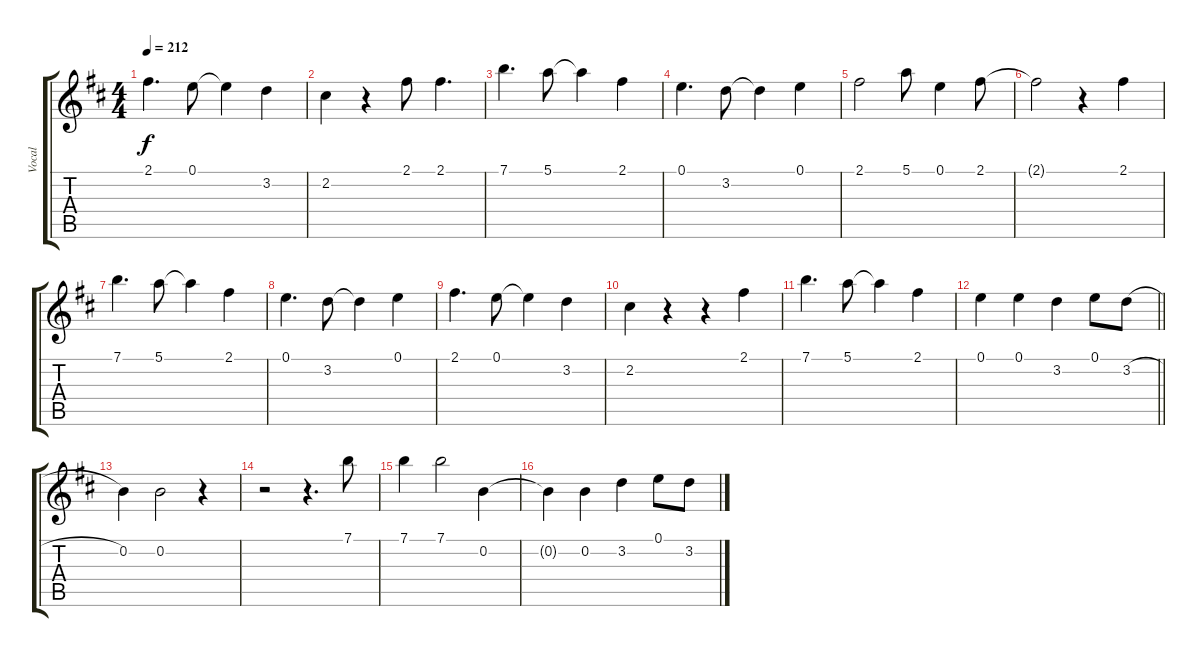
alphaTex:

\track ("Vocal" "Vocal") {instrument electricguitarjazz}
\staff {score tabs}
\tuning (E4 B3 G3 D3 A2 E2) {hide}
\ts (4 4)
\tempo 212
\clef g2
\ks d
2.1.4{d dy f} 0.1.8 0.1{t}.4 3.2.4 |
2.2.4 r.4 2.1.8 2.1.4{d} |
7.1.4{d} 5.1.8 5.1{t}.4 2.1.4 |
0.1.4{d} 3.2.8 3.2{t}.4 0.1.4 |
2.1.2 5.1.8 0.1.4 2.1.8 |
2.1{t}.2 r.4 2.1.4 |
7.1.4{d} 5.1.8 5.1{t}.4 2.1.4 |
0.1.4{d} 3.2.8 3.2{t}.4 0.1.4 |
2.1.4{d} 0.1.8 0.1{t}.4 3.2.4 |
2.2.4 r.4 r.4 2.1.4 |
7.1.4{d} 5.1.8 5.1{t}.4 2.1.4 |
\barLineRight lightlight
0.1.4 0.1.4 3.2.4 0.1.8 3.2{h}.8 |
0.2.4 0.2.2 r.4 |
r.2 r.4{d} 7.1.8 |
7.1.4 7.1.2 0.2.4 |
0.2{t}.4 0.2.4 3.2.4 0.1.8 3.2.8
